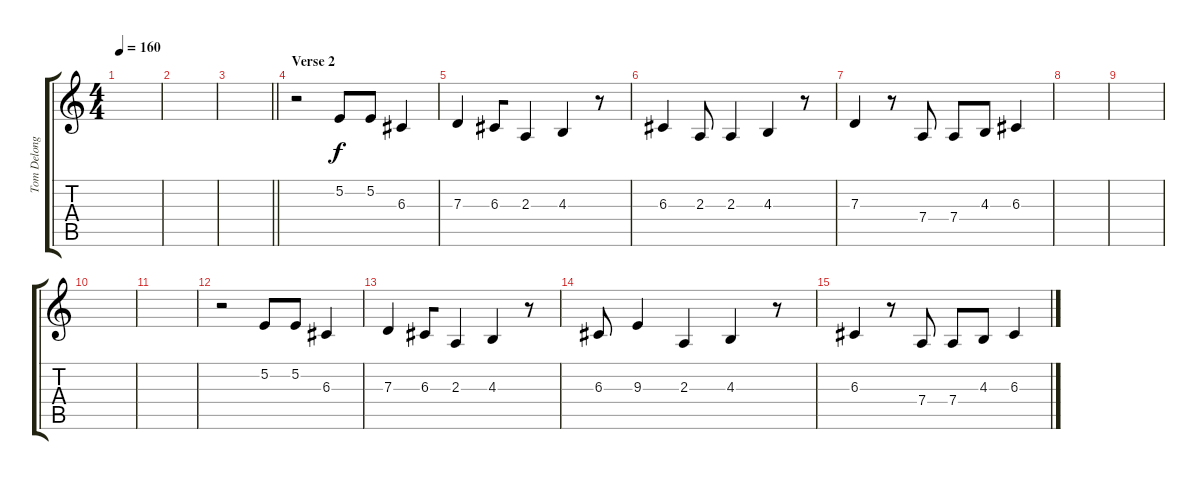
\track ("Tom Delonge - Vocals" "Tom Delong") {instrument tenorsax}
\staff {score tabs}
\tuning (E4 B3 G3 D3 A2 E2) {hide}
\ts (4 4)
\tempo 160
\clef g2
\ks c
|
|
\barLineRight lightlight
|
\section ("" "Verse 2")
r.2{beam merge} 5.2.8 5.2.8 6.3.4 |
7.3.4 6.3.8{beam merge} 2.3.4 4.3.4{beam merge} r.8 |
6.3.4 2.3.8 2.3.4 4.3.4 r.8 |
7.3.4 r.8 7.4.8 7.4.8 4.3.8 6.3.4 |
|
|
|
|
r.2{beam merge} 5.2.8 5.2.8 6.3.4 |
7.3.4 6.3.8{beam merge} 2.3.4 4.3.4{beam merge} r.8 |
6.3.8 9.3.4 2.3.4 4.3.4 r.8 |
6.3.4 r.8 7.4.8 7.4.8 4.3.8 6.3.4
